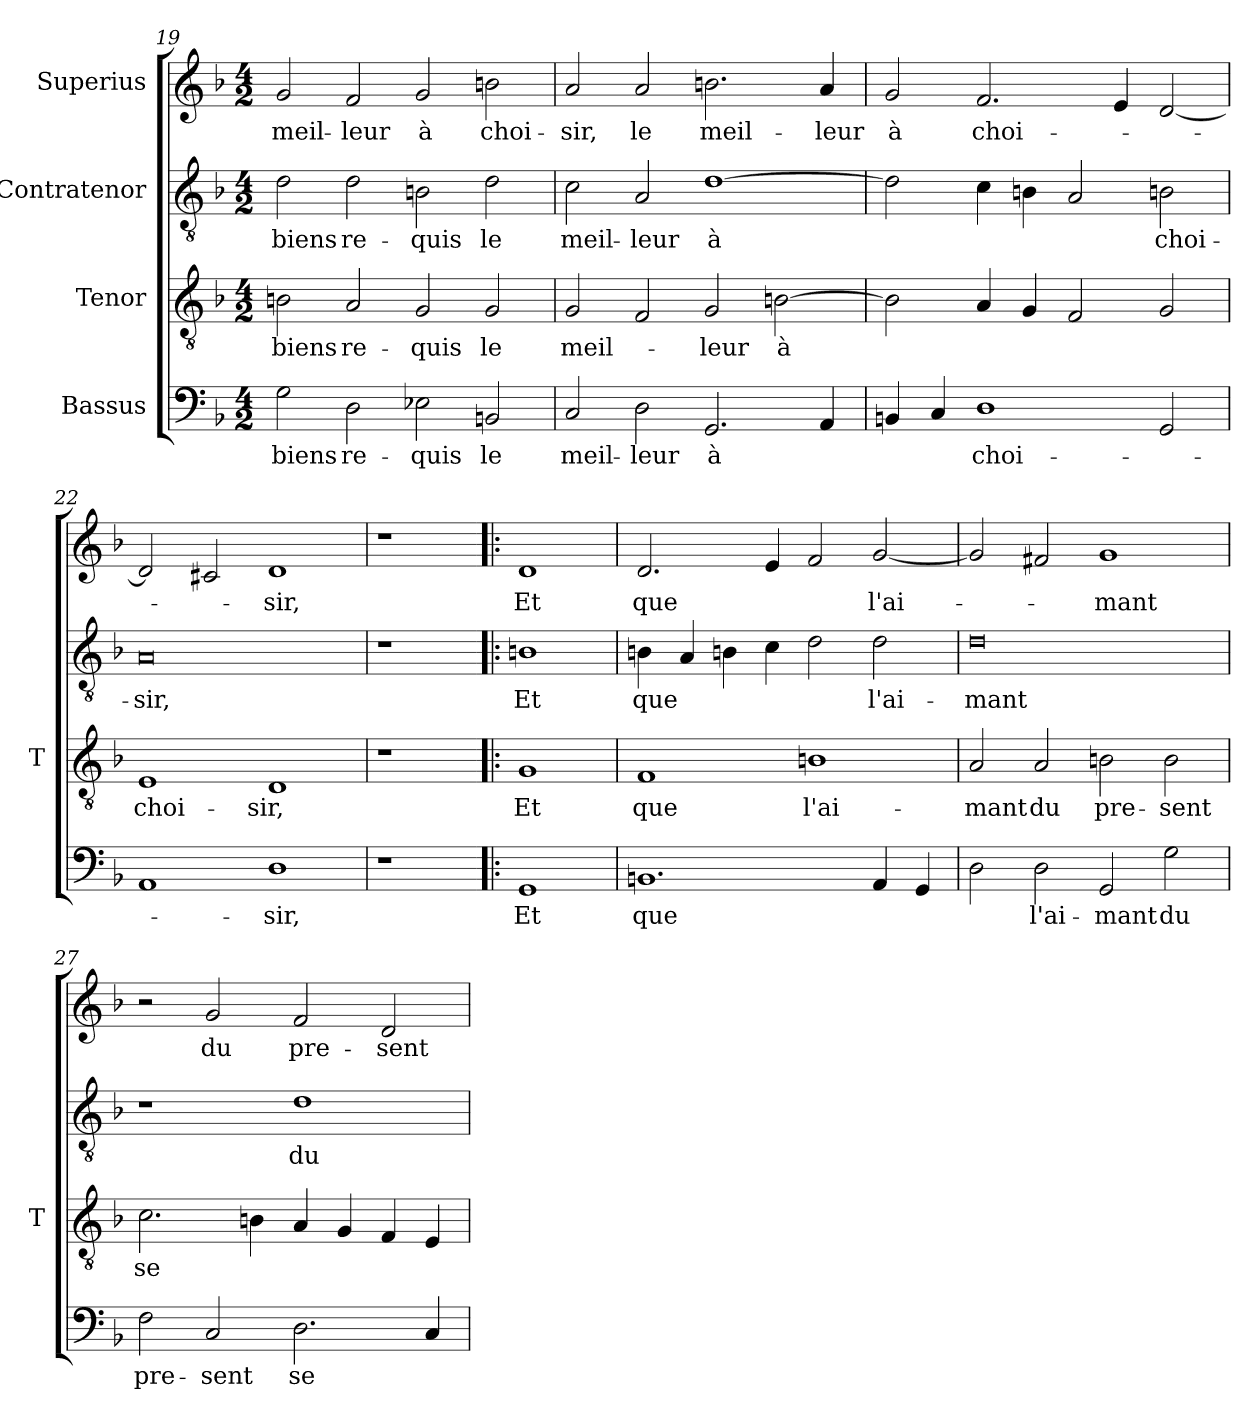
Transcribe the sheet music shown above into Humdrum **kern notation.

**kern	**text	**kern	**text	**kern	**text	**kern	**text
*part4	*part4	*part3	*part3	*part2	*part2	*part1	*part1
*staff4	*staff4	*staff3	*staff3	*staff2	*staff2	*staff1	*staff1
*I"Bassus	*	*I"Tenor	*	*I"Contratenor	*	*I"Superius	*
*	*	*I'T	*	*	*	*	*
*clefF4	*	*clefGv2	*	*clefGv2	*	*clefG2	*
*k[b-]	*	*k[b-]	*	*k[b-]	*	*k[b-]	*
*M4/2	*	*M4/2	*	*M4/2	*	*M4/2	*
=19	=19	=19	=19	=19	=19	=19	=19
2G	-biens	2Bn	-biens	2d	-biens	2g	meil-
2D	re-	2A	re-	2d	re-	2f	-leur
2E-X	-quis	2G	-quis	2Bn	-quis	2g	-à
2BB	-le	2G	-le	2d	-le	2b	choi-
=20	=20	=20	=20	=20	=20	=20	=20
2C	meil-	2G	meil-	2c	meil-	2a	-sir,
2D	-leur	2F	.	2A	-leur	2a	-le
2.GG	-à	2G	-leur	[1d	-à	2.b	meil-
.	.	[2Bn	-à	.	.	.	.
4AA	.	.	.	.	.	4a	-leur
=21	=21	=21	=21	=21	=21	=21	=21
4BB	.	2B]	.	2d]	.	2g	-à
4C	.	.	.	.	.	.	.
1D	choi-	4A	.	4c	.	2.f	choi-
.	.	4G	.	4Bn	.	.	.
.	.	2F	.	2A	.	.	.
.	.	.	.	.	.	4e	.
2GG	.	2G	.	2Bn	choi-	[2d	.
=22	=22	=22	=22	=22	=22	=22	=22
1AA	.	1E	choi-	0A	-sir,	2d]	.
.	.	.	.	.	.	2c#X	.
1D	-sir,	1D	-sir,	.	.	1d	-sir,
=23	=23	=23	=23	=23	=23	=23	=23
1r	.	1r	.	1r	.	1r	.
=24!|:	=24!|:	=24!|:	=24!|:	=24!|:	=24!|:	=24!|:	=24!|:
1GG	-Et	1G	-Et	1Bn	-Et	1d	-Et
=25	=25	=25	=25	=25	=25	=25	=25
1.BB	-que	1F	-que	4Bn	-que	2.d	-que
.	.	.	.	4A	.	.	.
.	.	.	.	4Bn	.	.	.
.	.	.	.	4c	.	4e	.
.	.	1Bn	l'ai-	2d	.	2f	.
4AA	.	.	.	2d	l'ai-	[2g	l'ai-
4GG	.	.	.	.	.	.	.
=26	=26	=26	=26	=26	=26	=26	=26
2D	.	2A	-mant	0d	-mant	2g]	.
2D	l'ai-	2A	-du	.	.	2f#X	.
2GG	-mant	2Bn	pre-	.	.	1g	-mant
2G	-du	2B	-sent	.	.	.	.
=27	=27	=27	=27	=27	=27	=27	=27
2F	pre-	2.c	-se	1r	.	2r	.
2C	-sent	.	.	.	.	2g	-du
.	.	4Bn	.	.	.	.	.
2.D	-se	4A	.	1d	-du	2f	pre-
.	.	4G	.	.	.	.	.
.	.	4F	.	.	.	2d	-sent
4C	.	4E	.	.	.	.	.
=	=	=	=	=	=	=	=
*-	*-	*-	*-	*-	*-	*-	*-
